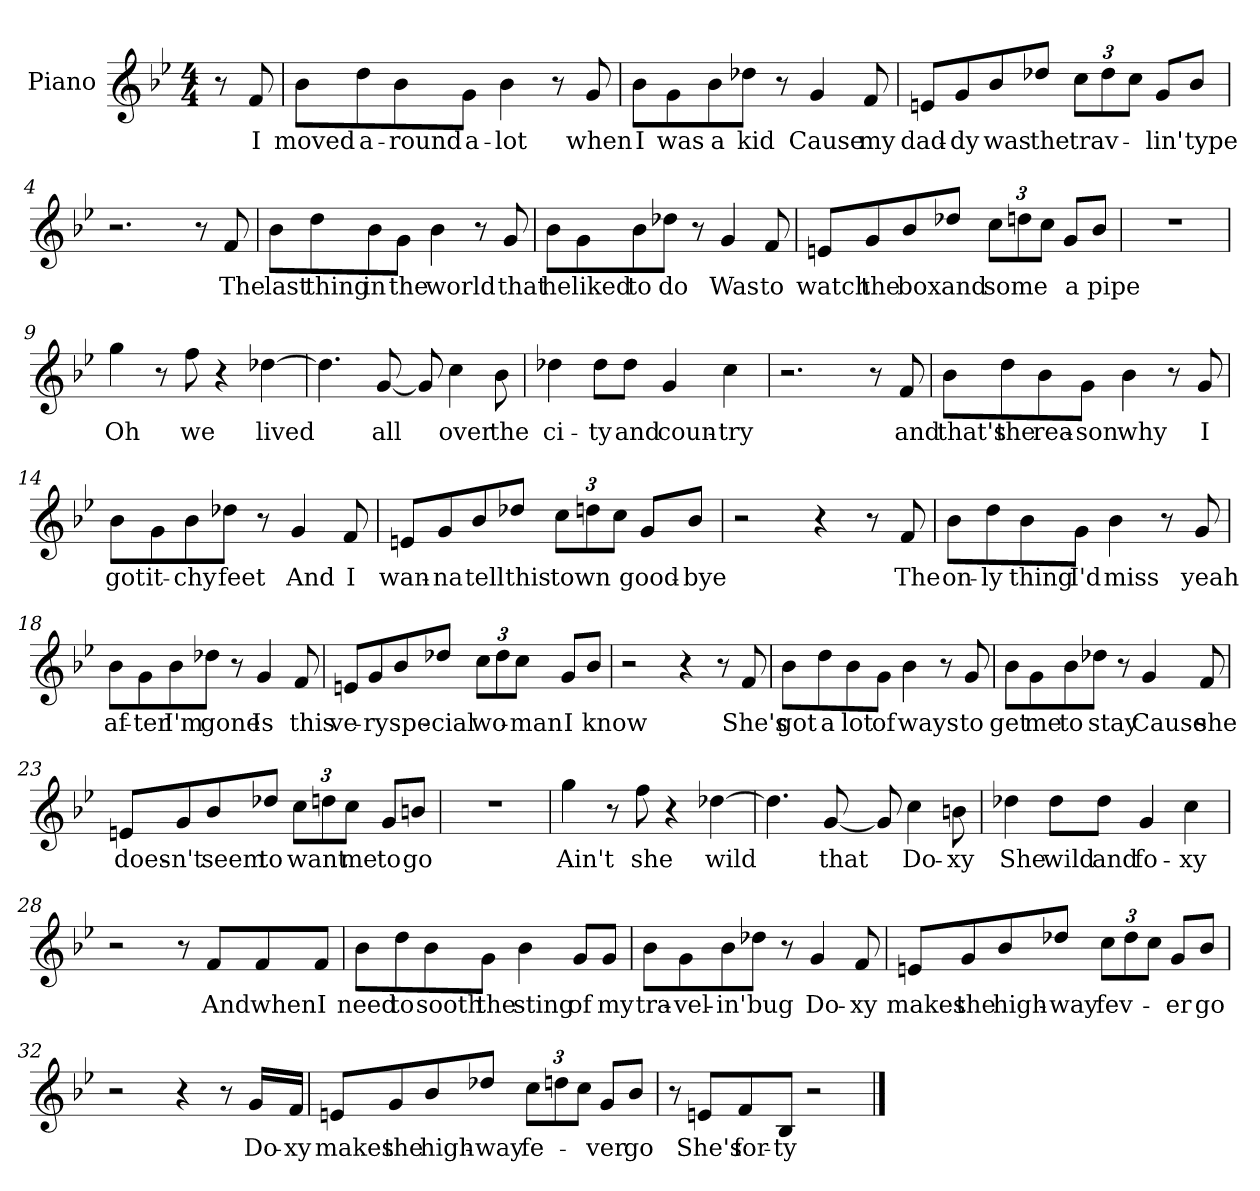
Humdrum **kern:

**kern	**text
*part1	*part1
*staff1	*staff1
*I"Piano	*
*I'Pno.	*
*clefG2	*
*k[b-e-]	*
*M4/4	*
=	=
8r	.
!	!LO:LY:b
8f/	I
=1	=1
!	!LO:LY:b
8b-\L	moved
!	!LO:LY:b
8dd\	a-
!	!LO:LY:b
8b-\	-round
!	!LO:LY:b
8g\J	a-
!	!LO:LY:b
4b-\	-lot
8r	.
!	!LO:LY:b
8g/	when
=2	=2
!	!LO:LY:b
8b-\L	I
!	!LO:LY:b
8g\	was
!	!LO:LY:b
8b-\	a
!	!LO:LY:b
8dd-X\J	kid
8r	.
!	!LO:LY:b
4g/	Cause
!	!LO:LY:b
8f/	my
=3	=3
!	!LO:LY:b
8en/L	dad-
!	!LO:LY:b
8g/	-dy
!	!LO:LY:b
8b-/	was
!	!LO:LY:b
8dd-X/J	the
*Xbrackettup	*
!	!LO:LY:b
12cc\L	trav-
12dd-\	.
12cc\J	.
!	!LO:LY:b
8g/L	-lin'
!	!LO:LY:b
8b-/J	type
!!LO:LB:g=z
=4	=4
2.r	.
8r	.
!	!LO:LY:b
8f/	The
=5	=5
!	!LO:LY:b
8b-\L	last
!	!LO:LY:b
8dd\	thing
!	!LO:LY:b
8b-\	in
!	!LO:LY:b
8g\J	the
!	!LO:LY:b
4b-\	world
8r	.
!	!LO:LY:b
8g/	that
=6	=6
!	!LO:LY:b
8b-\L	he
!	!LO:LY:b
8g\	liked
!	!LO:LY:b
8b-\	to
!	!LO:LY:b
8dd-X\J	do
8r	.
!	!LO:LY:b
4g/	Was
!	!LO:LY:b
8f/	to
=7	=7
!	!LO:LY:b
8en/L	watch
!	!LO:LY:b
8g/	the
!	!LO:LY:b
8b-/	box
!	!LO:LY:b
8dd-X/J	and
!	!LO:LY:b
12cc\L	some
12ddn\	.
12cc\J	.
!	!LO:LY:b
8g/L	a
!	!LO:LY:b
8b-/J	pipe
=8	=8
1r	.
!!LO:LB:g=z
=9	=9
!	!LO:LY:b
4gg\	Oh
8r	.
!	!LO:LY:b
8ff\	we
4r	.
!	!LO:LY:b
[4dd-X\	lived
=10	=10
4.dd-\]	.
!	!LO:LY:b
[8g/	all
8g/]	.
!	!LO:LY:b
4cc\	over
!	!LO:LY:b
8b-\	the
=11	=11
!	!LO:LY:b
4dd-X\	ci-
!	!LO:LY:b
8dd-\L	-ty
!	!LO:LY:b
8dd-\J	and
!	!LO:LY:b
4g/	coun-
!	!LO:LY:b
4cc\	-try
=12	=12
2.r	.
8r	.
!	!LO:LY:b
8f/	and
!!LO:LB:g=z
=13	=13
!	!LO:LY:b
8b-\L	that's
!	!LO:LY:b
8dd\	the
!	!LO:LY:b
8b-\	rea-
!	!LO:LY:b
8g\J	-son
!	!LO:LY:b
4b-\	why
8r	.
!	!LO:LY:b
8g/	I
=14	=14
!	!LO:LY:b
8b-\L	got
!	!LO:LY:b
8g\	it-
!	!LO:LY:b
8b-\	-chy
!	!LO:LY:b
8dd-X\J	feet
8r	.
!	!LO:LY:b
4g/	And
!	!LO:LY:b
8f/	I
=15	=15
!	!LO:LY:b
8en/L	wan-
!	!LO:LY:b
8g/	-na
!	!LO:LY:b
8b-/	tell
!	!LO:LY:b
8dd-X/J	this
!	!LO:LY:b
12cc\L	town
12ddn\	.
12cc\J	.
!	!LO:LY:b
8g/L	good-
!	!LO:LY:b
8b-/J	-bye
=16	=16
2r	.
4r	.
8r	.
!	!LO:LY:b
8f/	The
!!LO:LB:g=z
=17	=17
!	!LO:LY:b
8b-\L	on-
!	!LO:LY:b
8dd\	-ly
!	!LO:LY:b
8b-\	thing
!	!LO:LY:b
8g\J	I'd
!	!LO:LY:b
4b-\	miss
8r	.
!	!LO:LY:b
8g/	yeah
=18	=18
!	!LO:LY:b
8b-\L	af-
!	!LO:LY:b
8g\	-ter
!	!LO:LY:b
8b-\	I'm
!	!LO:LY:b
8dd-X\J	gone
8r	.
!	!LO:LY:b
4g/	Is
!	!LO:LY:b
8f/	this
=19	=19
!	!LO:LY:b
8en/L	ve-
!	!LO:LY:b
8g/	-ry
!	!LO:LY:b
8b-/	spe-
!	!LO:LY:b
8dd-X/J	-cial
!	!LO:LY:b
12cc\L	wo-
12dd-\	.
!	!LO:LY:b
12cc\J	-man
!	!LO:LY:b
8g/L	I
!	!LO:LY:b
8b-/J	know
=20	=20
2r	.
4r	.
8r	.
!	!LO:LY:b
8f/	She's
!!LO:LB:g=z
=21	=21
!	!LO:LY:b
8b-\L	got
!	!LO:LY:b
8dd\	a
!	!LO:LY:b
8b-\	lot
!	!LO:LY:b
8g\J	of
!	!LO:LY:b
4b-\	ways
8r	.
!	!LO:LY:b
8g/	to
=22	=22
!	!LO:LY:b
8b-\L	get
!	!LO:LY:b
8g\	me
!	!LO:LY:b
8b-\	to
!	!LO:LY:b
8dd-X\J	stay
8r	.
!	!LO:LY:b
4g/	Cause
!	!LO:LY:b
8f/	she
=23	=23
!	!LO:LY:b
8en/L	does-
!	!LO:LY:b
8g/	-n't
!	!LO:LY:b
8b-/	seem
!	!LO:LY:b
8dd-X/J	to
!	!LO:LY:b
12cc\L	want
12ddn\	.
!	!LO:LY:b
12cc\J	me
!	!LO:LY:b
8g/L	to
!	!LO:LY:b
8bn/J	go
=24	=24
1r	.
!!LO:LB:g=z
=25	=25
!	!LO:LY:b
4gg\	Ain't
8r	.
!	!LO:LY:b
8ff\	she
4r	.
!	!LO:LY:b
[4dd-X\	wild
=26	=26
4.dd-\]	.
!	!LO:LY:b
[8g/	that
8g/]	.
!	!LO:LY:b
4cc\	Do-
!	!LO:LY:b
8bn\	-xy
=27	=27
!	!LO:LY:b
4dd-X\	She
!	!LO:LY:b
8dd-\L	wild
!	!LO:LY:b
8dd-\J	and
!	!LO:LY:b
4g/	fo-
!	!LO:LY:b
4cc\	-xy
=28	=28
2r	.
8r	.
!	!LO:LY:b
8f/L	And
!	!LO:LY:b
8f/	when
!	!LO:LY:b
8f/J	I
!!LO:PB:g=z
=29	=29
!	!LO:LY:b
8b-\L	need
!	!LO:LY:b
8dd\	to
!	!LO:LY:b
8b-\	sooth
!	!LO:LY:b
8g\J	the
!	!LO:LY:b
4b-\	sting
!	!LO:LY:b
8g/L	of
!	!LO:LY:b
8g/J	my
=30	=30
!	!LO:LY:b
8b-\L	tra-
!	!LO:LY:b
8g\	-vel-
!	!LO:LY:b
8b-\	-in'
!	!LO:LY:b
8dd-X\J	bug
8r	.
!	!LO:LY:b
4g/	Do-
!	!LO:LY:b
8f/	-xy
=31	=31
!	!LO:LY:b
8en/L	makes
!	!LO:LY:b
8g/	the
!	!LO:LY:b
8b-/	high-
!	!LO:LY:b
8dd-X/J	-way
!	!LO:LY:b
12cc\L	fev-
12dd-\	.
12cc\J	.
!	!LO:LY:b
8g/L	-er
!	!LO:LY:b
8b-/J	go
=32	=32
2r	.
4r	.
8r	.
!	!LO:LY:b
16g/LL	Do-
!	!LO:LY:b
16f/JJ	-xy
!!LO:LB:g=z
=33	=33
!	!LO:LY:b
8en/L	makes
!	!LO:LY:b
8g/	the
!	!LO:LY:b
8b-/	high-
!	!LO:LY:b
8dd-X/J	-way
!	!LO:LY:b
12cc\L	fe-
12ddn\	.
12cc\J	.
!	!LO:LY:b
8g/L	-ver
!	!LO:LY:b
8b-/J	go
=34	=34
8r	.
!	!LO:LY:b
8en/L	She's
!	!LO:LY:b
8f/	for-
!	!LO:LY:b
8B-/J	-ty
2r	.
==	==
*-	*-
